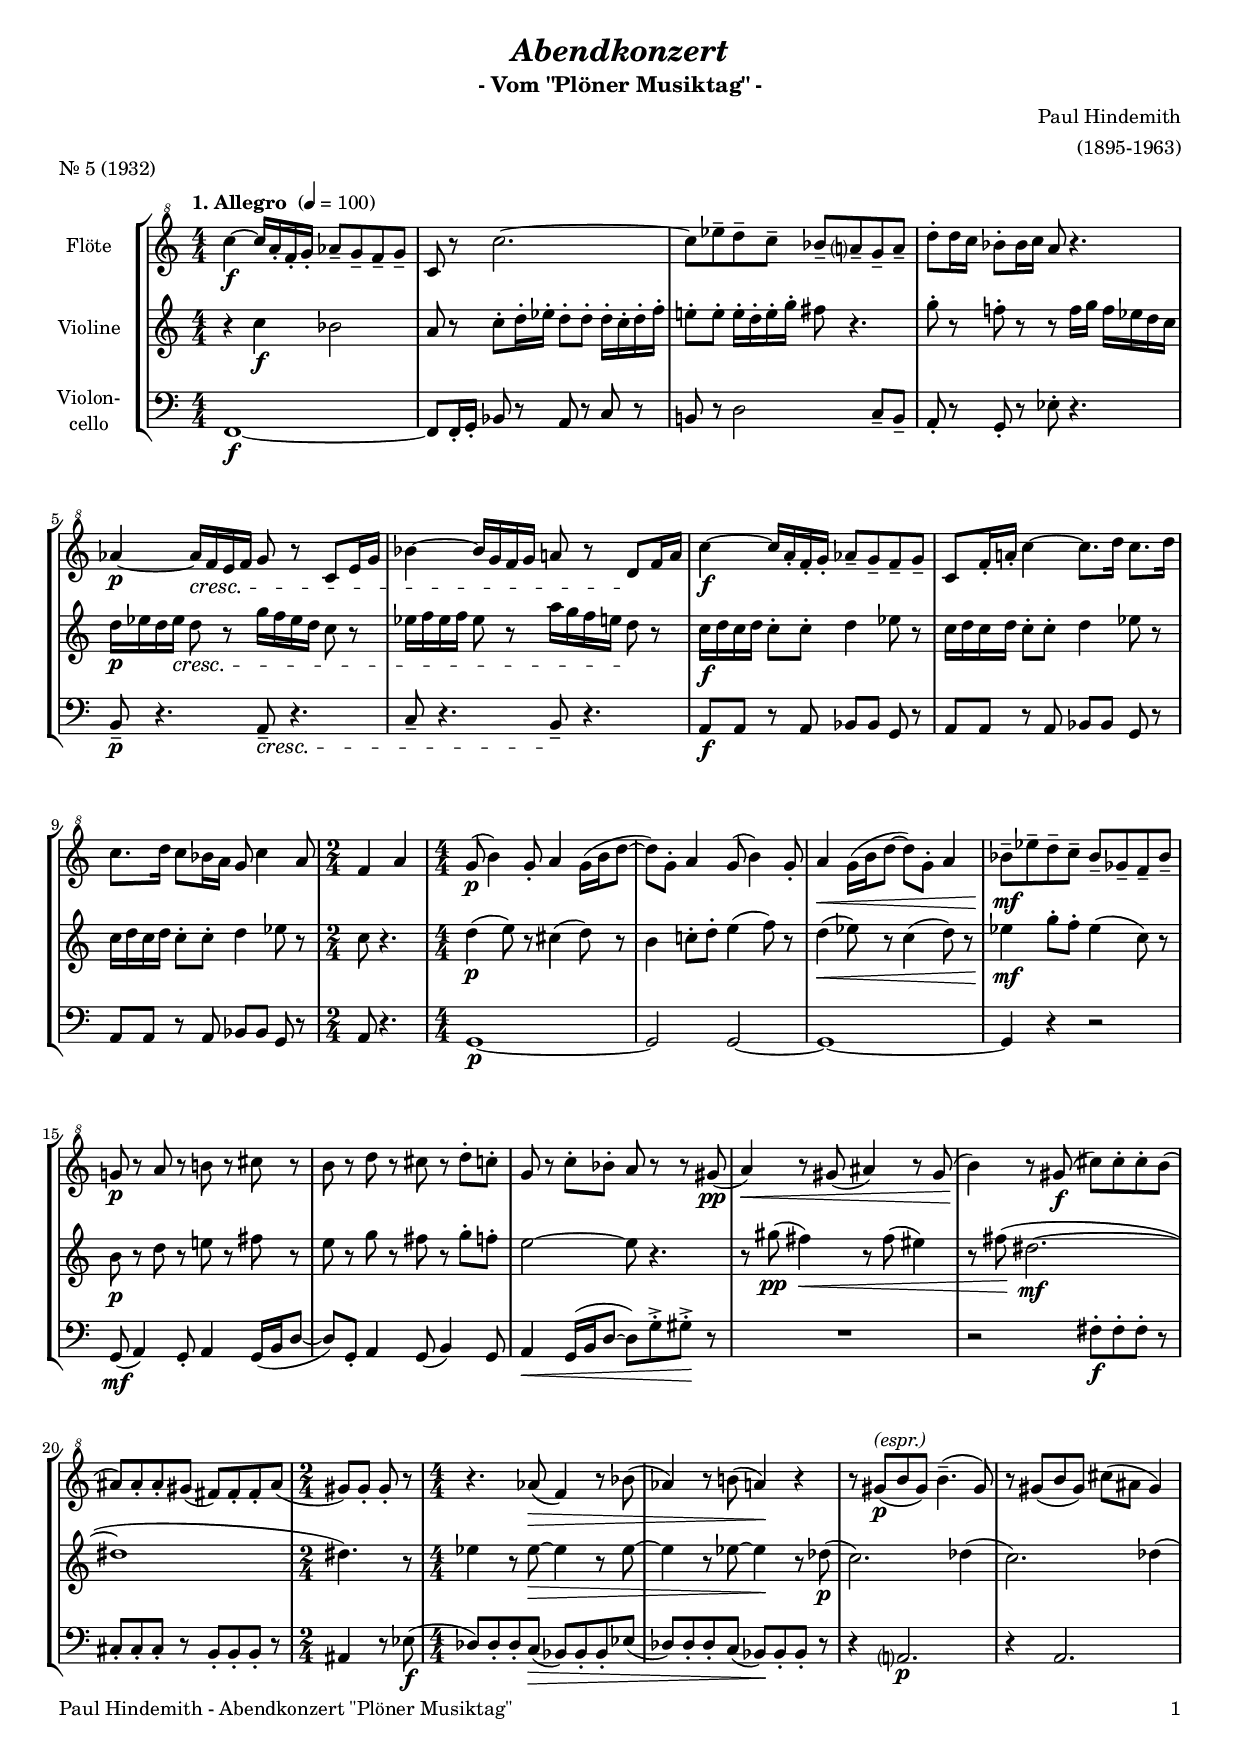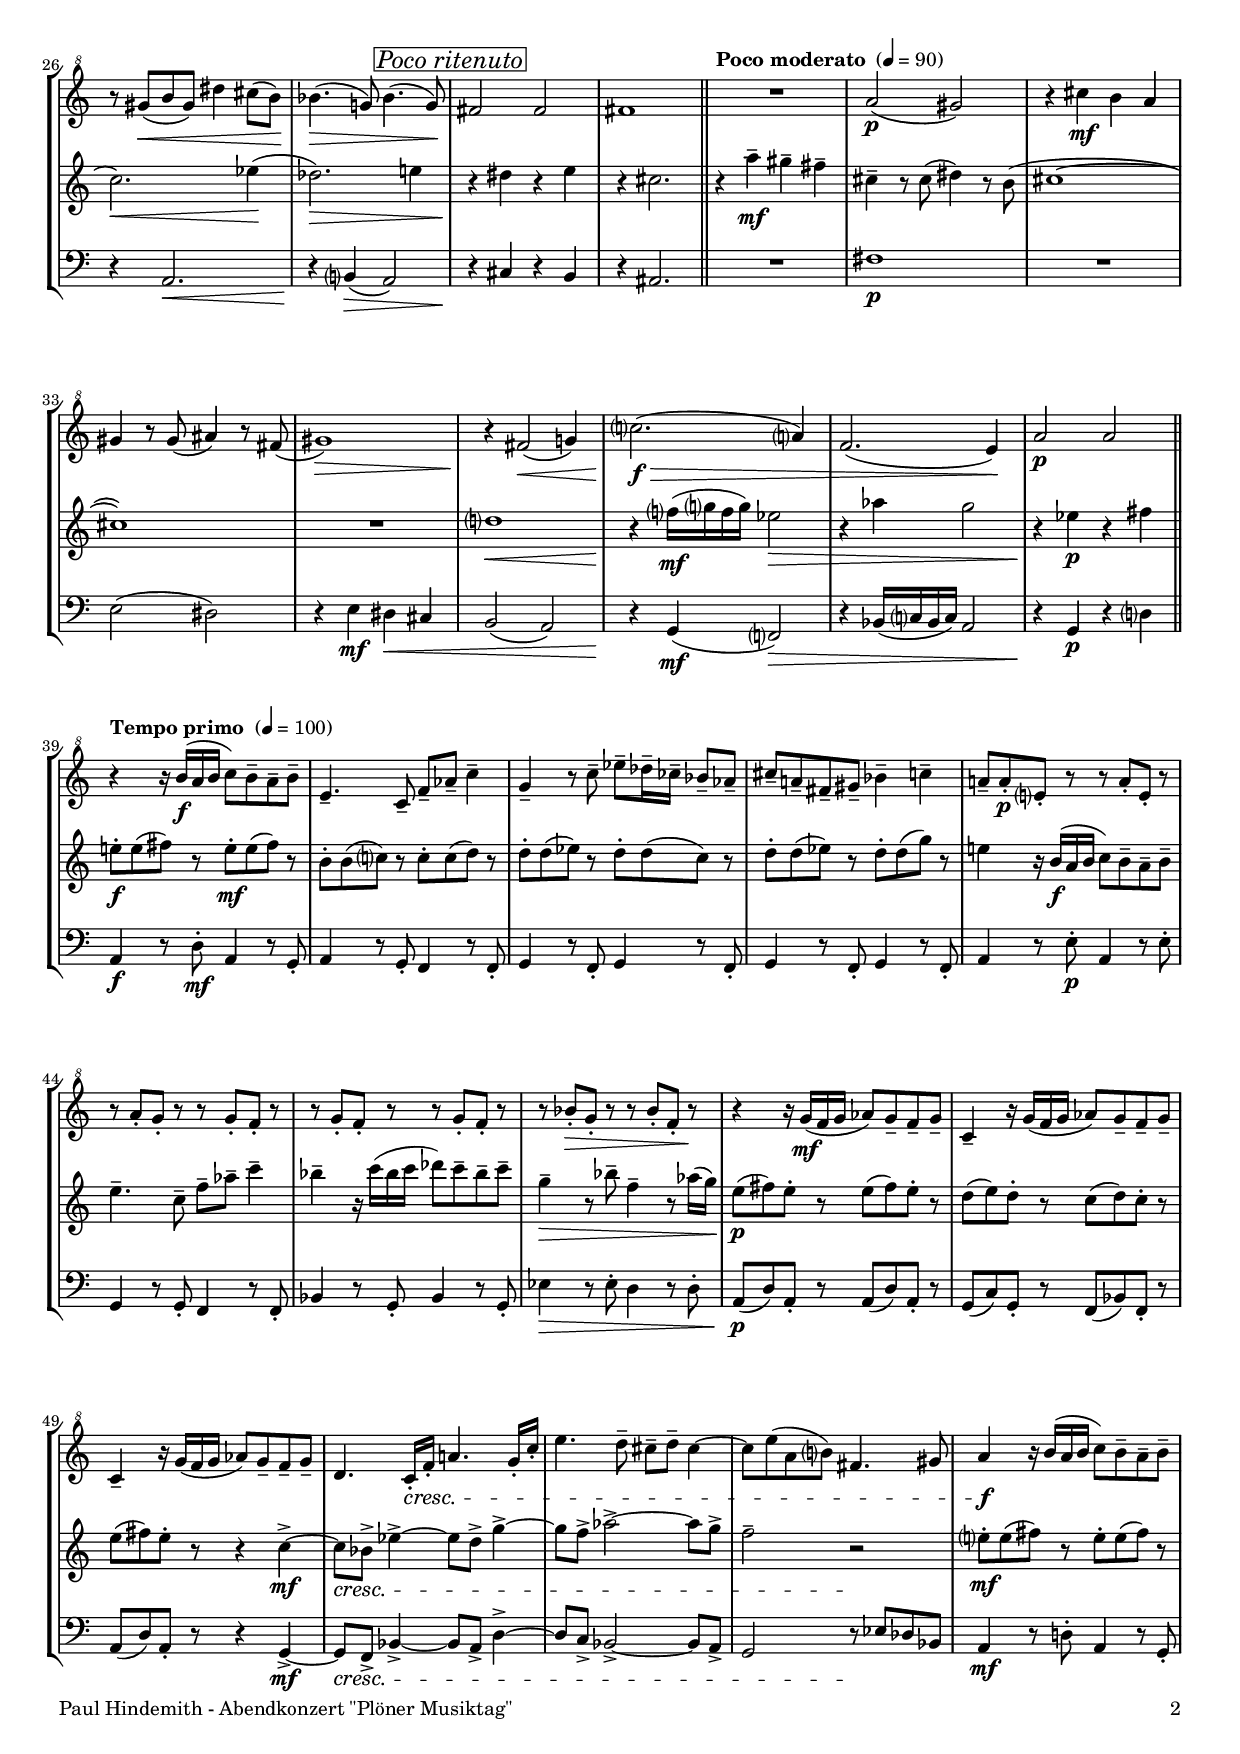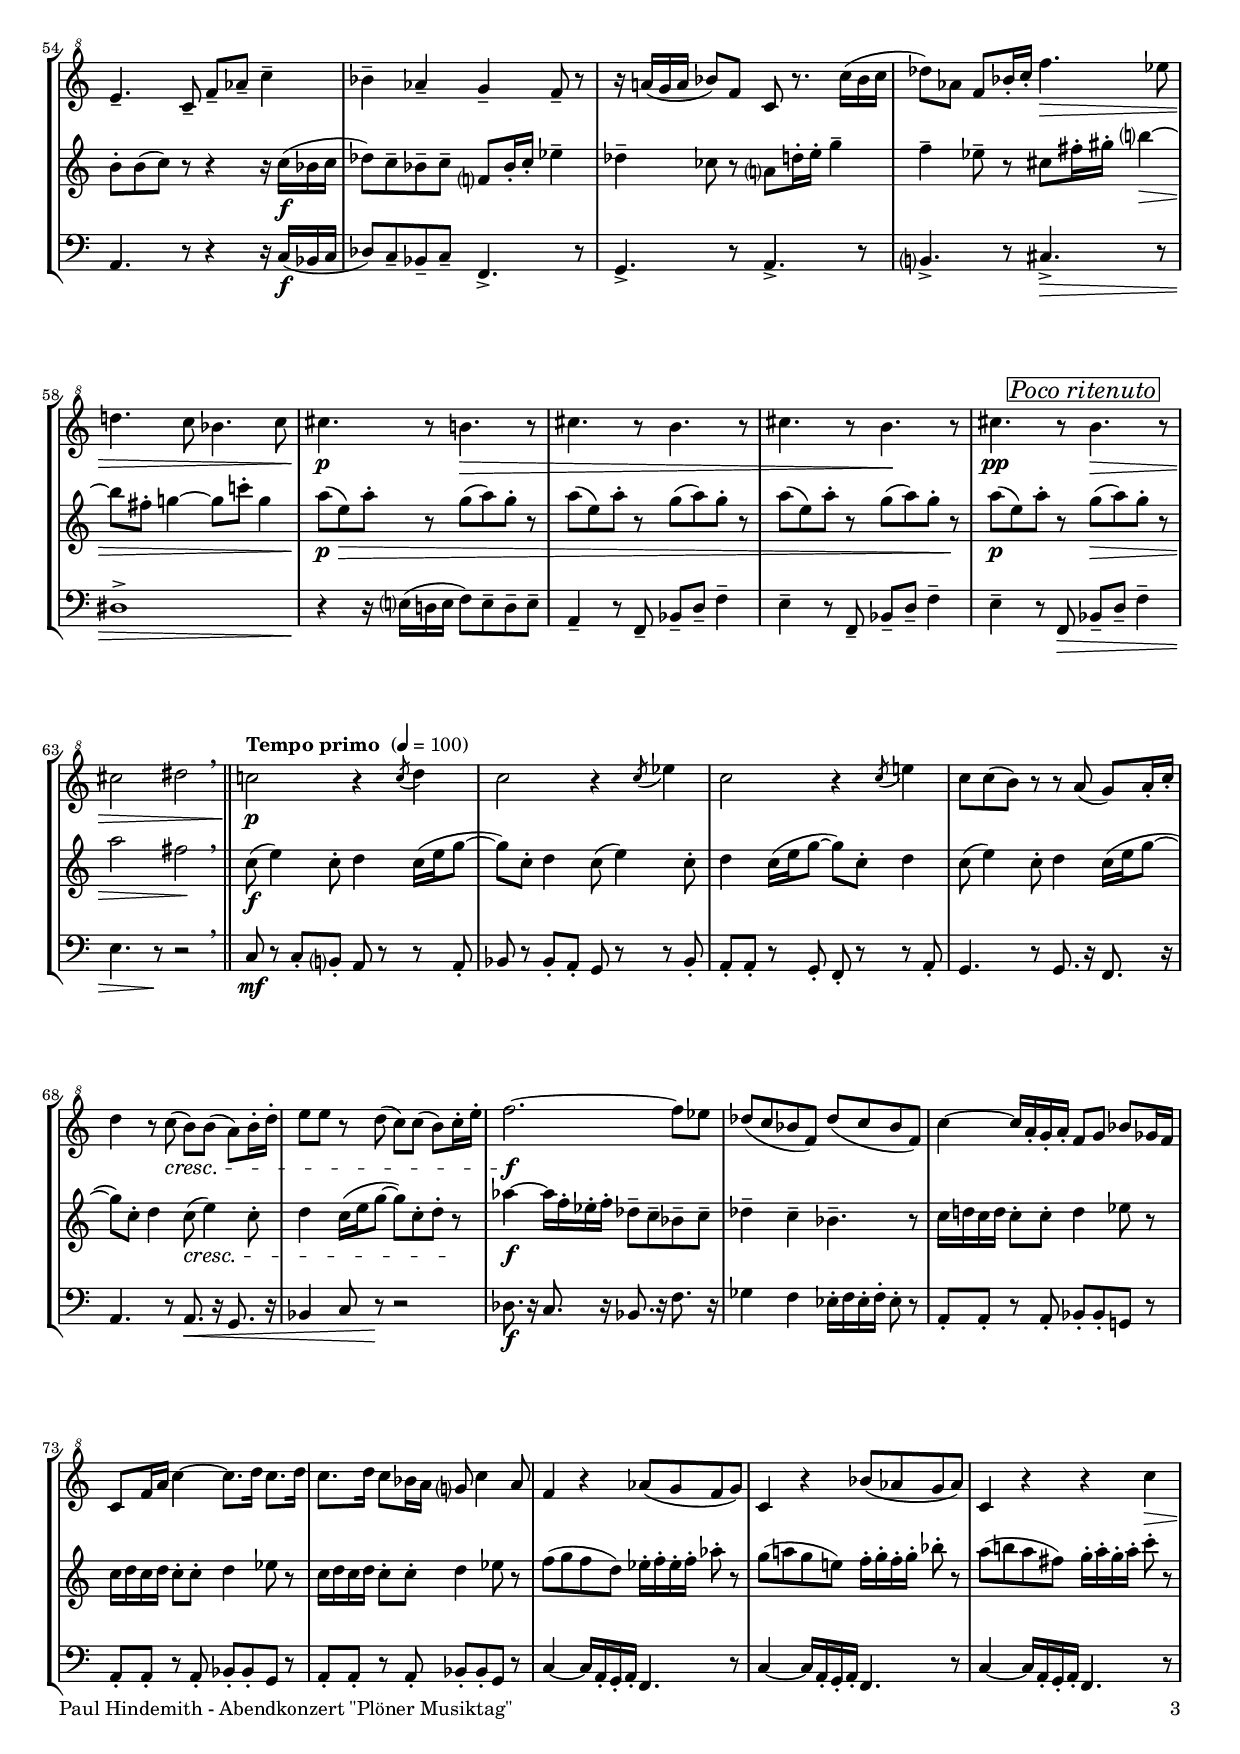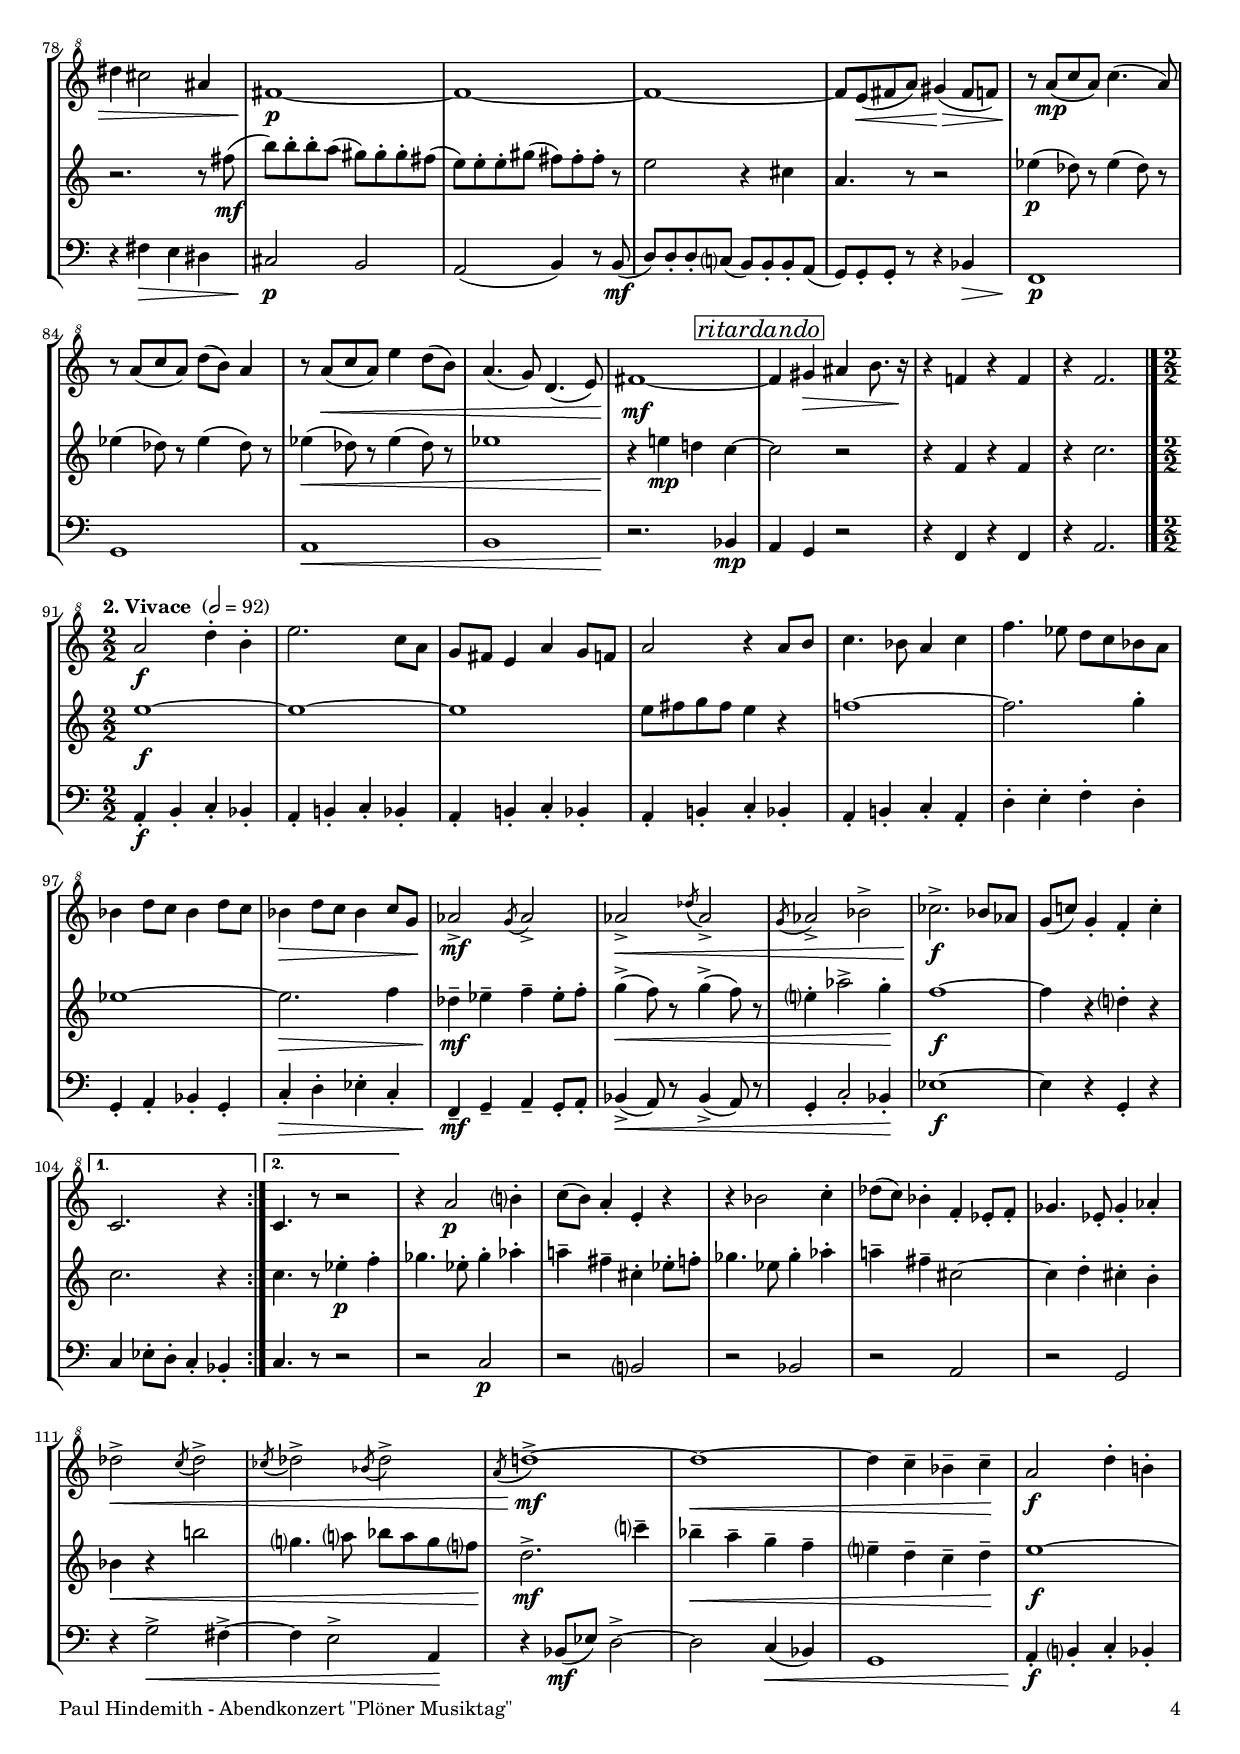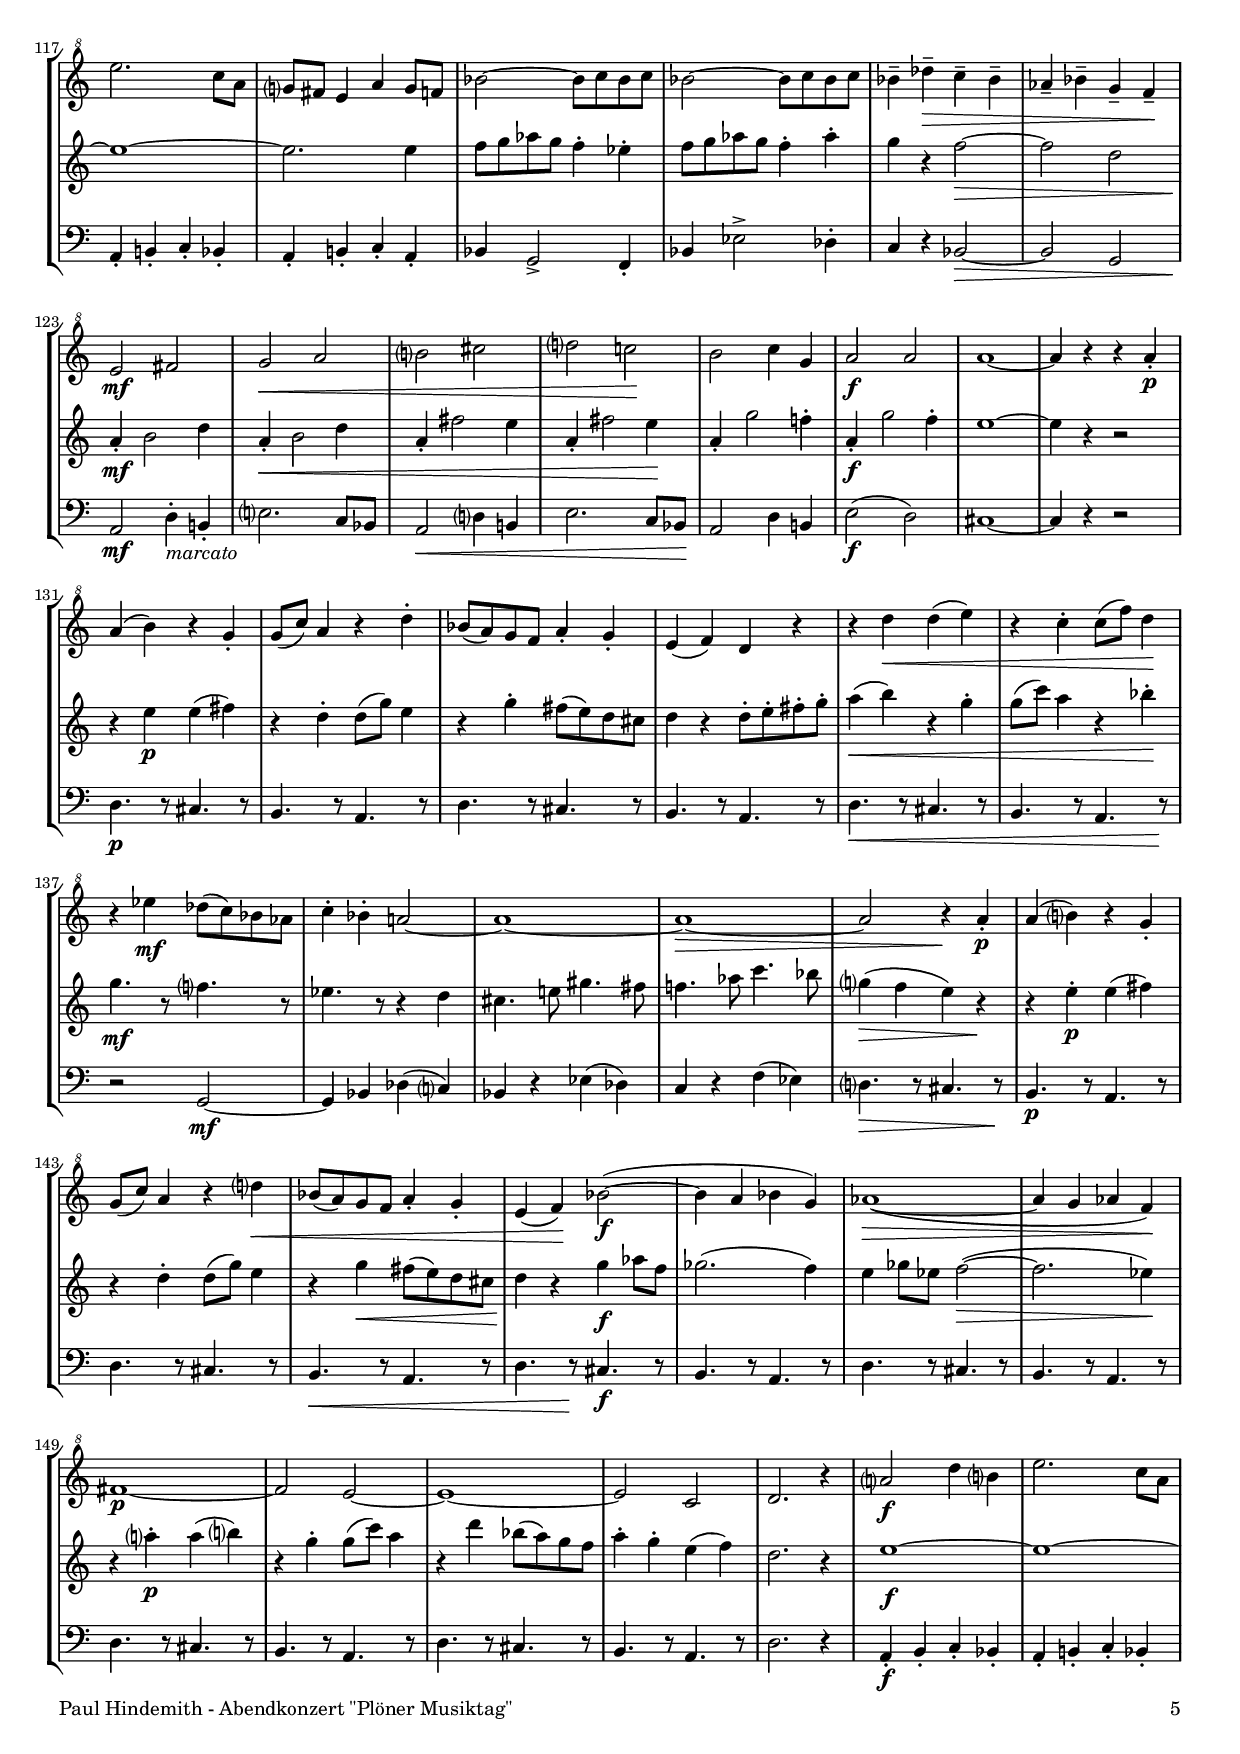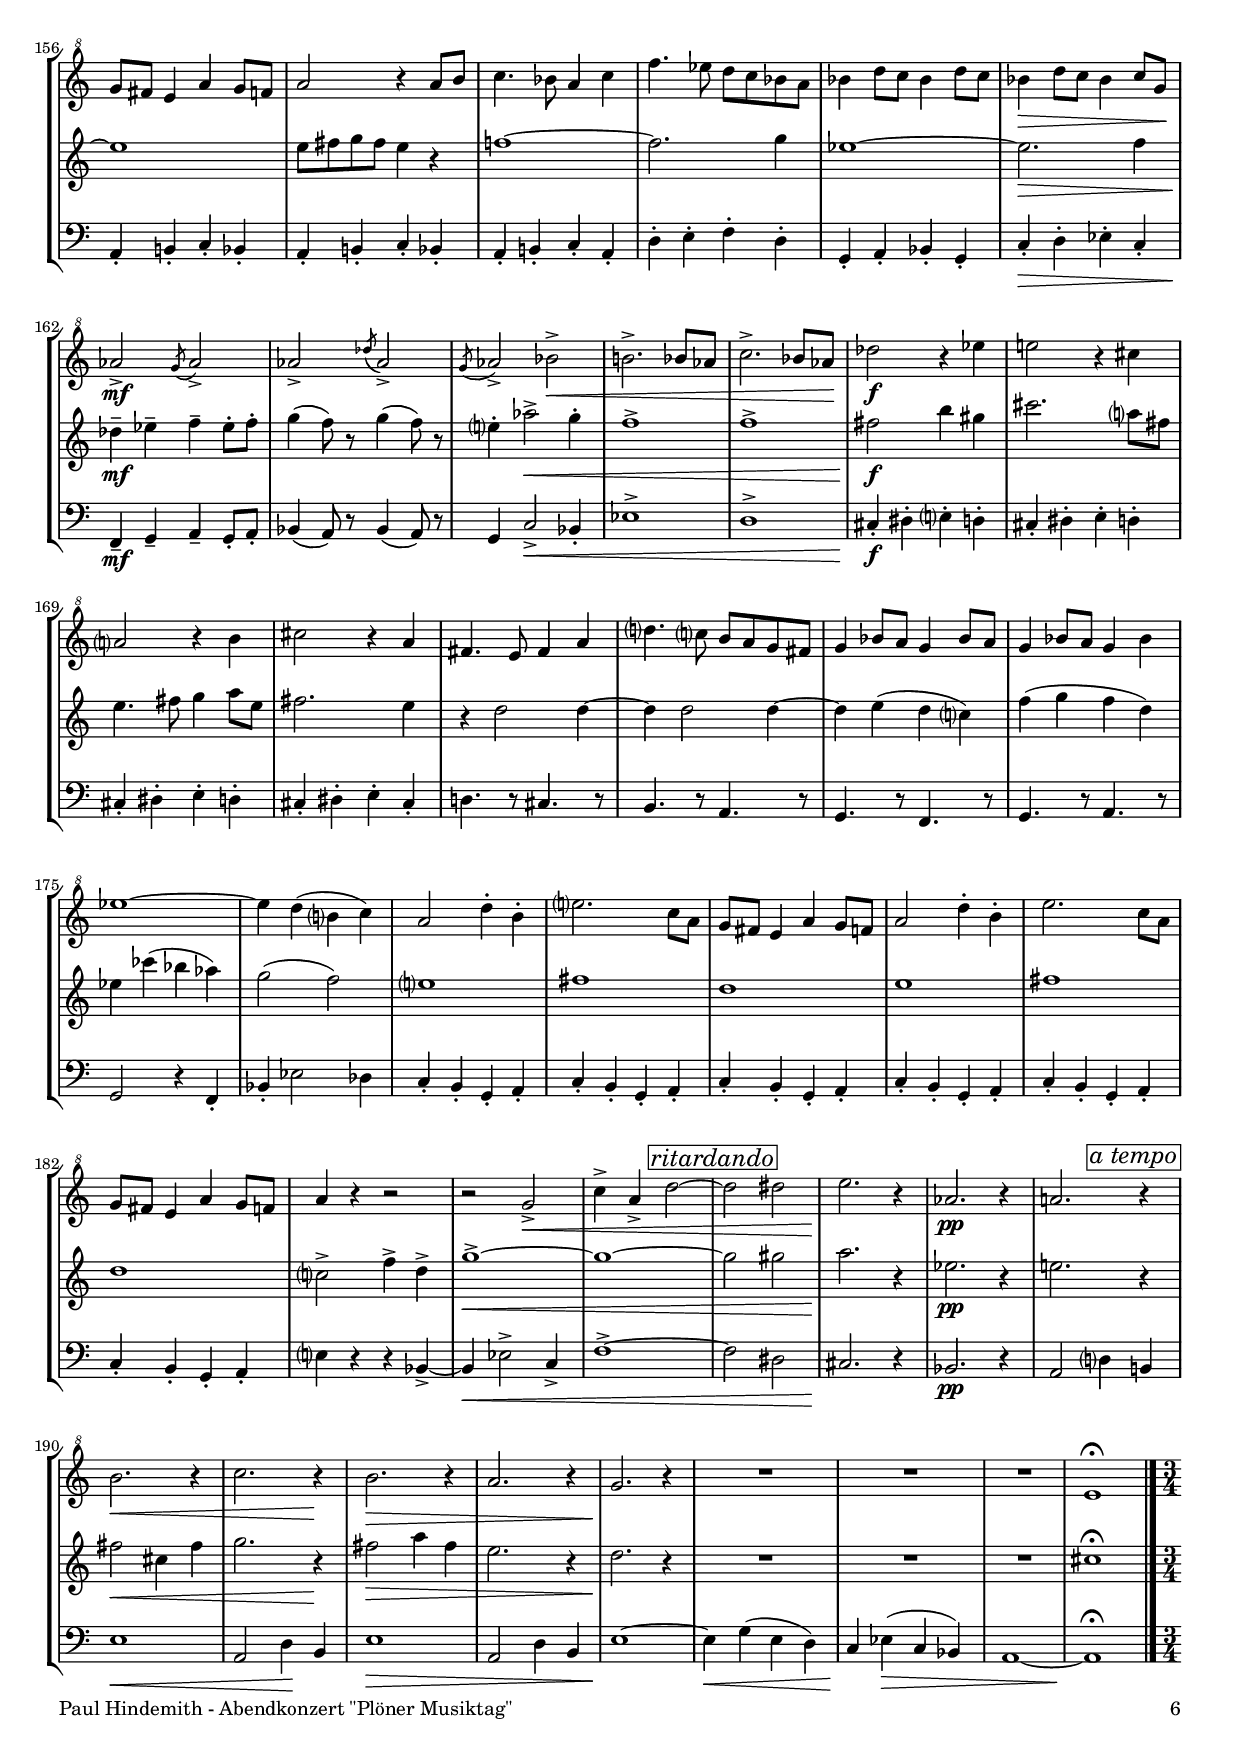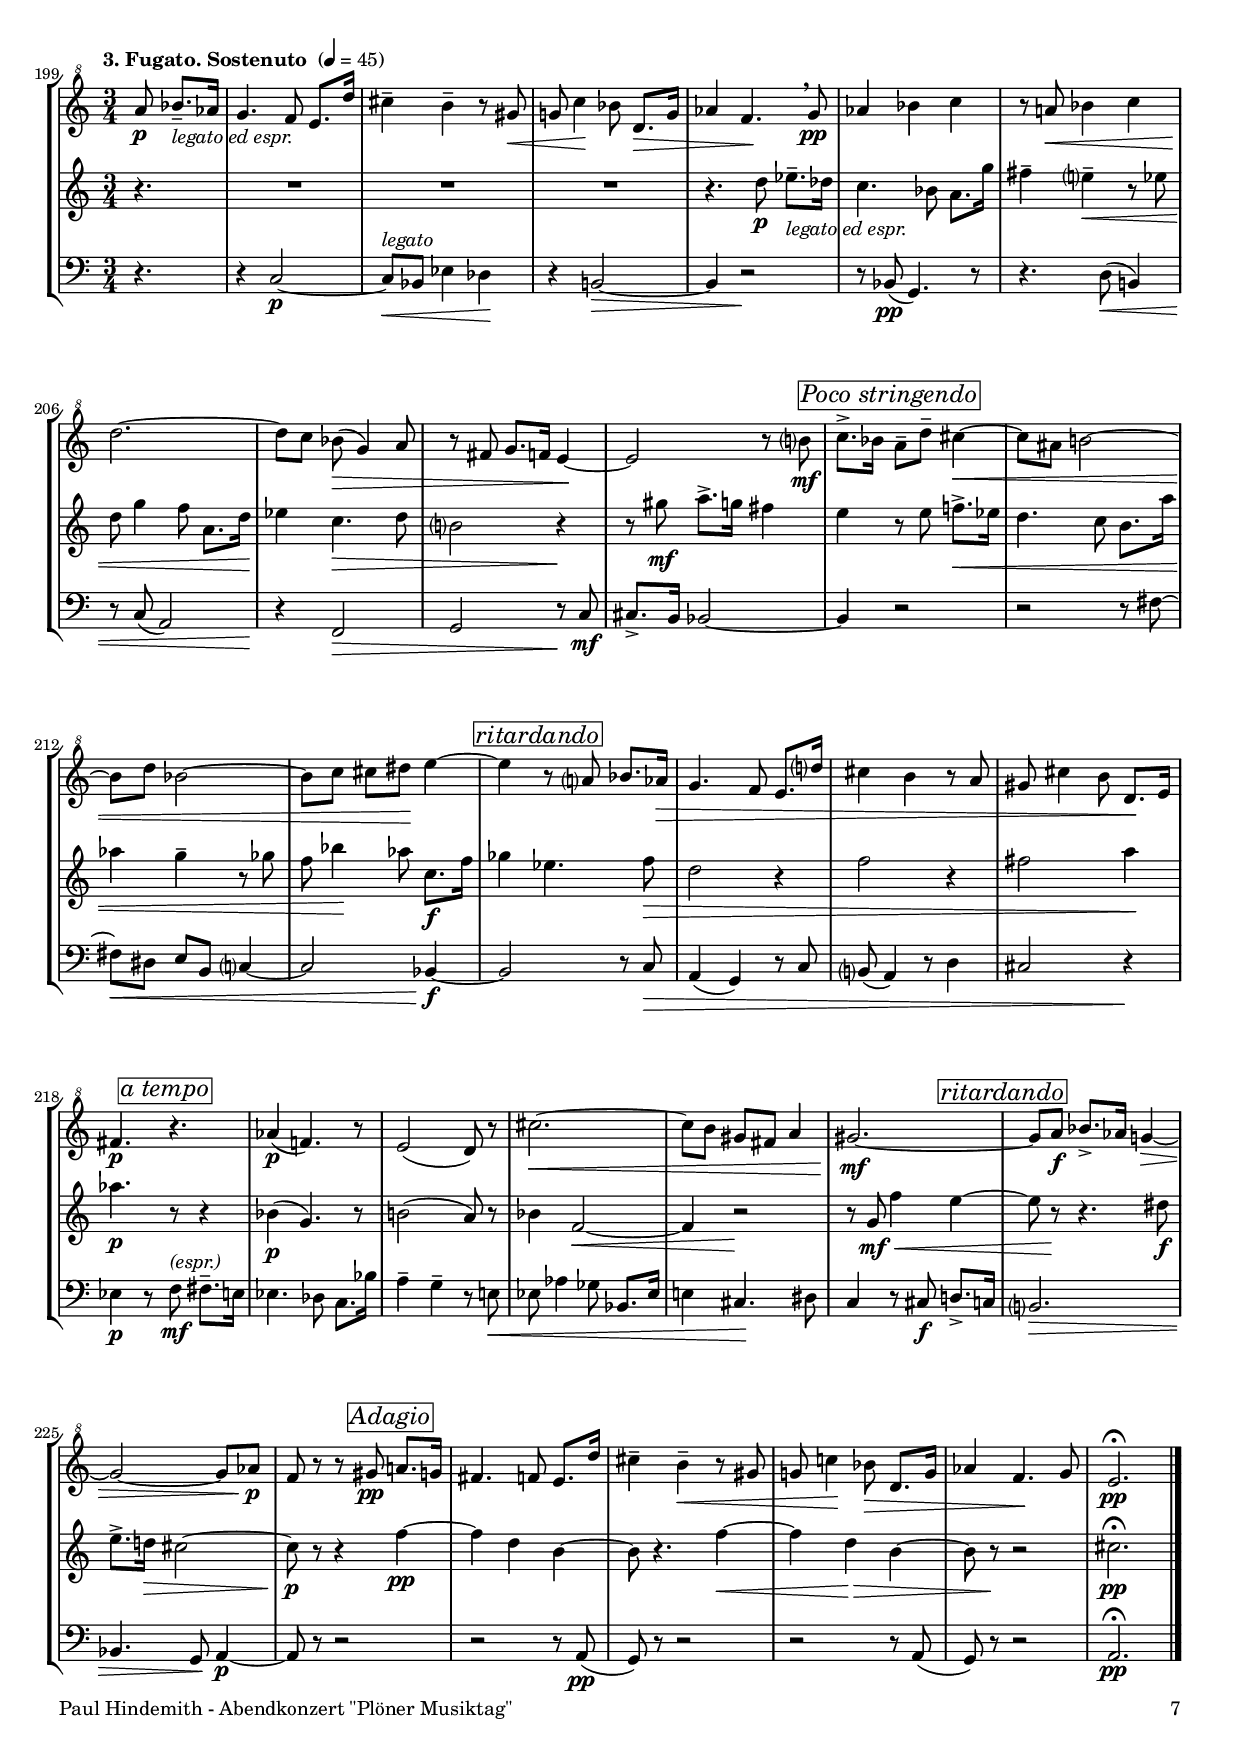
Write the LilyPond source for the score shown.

\version "2.24.4"
\include "deutsch.ly"

#(set-global-staff-size 17)

\header {
  title     = \markup \bold \italic "Abendkonzert"
  subtitle  = "- Vom \"Plöner Musiktag\" -"
  composer  = "Paul Hindemith"
  arranger  = "(1895-1963)"
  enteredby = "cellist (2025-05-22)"
  piece     = "Nr. 5 (1932)"
}

voiceconsts = {
  \key c \major
  \time 4/4
  \clef "treble"
  \numericTimeSignature
  \compressEmptyMeasures
  % Set default beaming for all staves
%  \set Timing.beamExceptions = #'()
%  \set Timing.baseMoment     = #(ly:make-moment 1 4)
%  \set Timing.beatStructure  = #'(1 1 1)
}

mifl = "flute"
mist = "string ensemble 1"
mivl = "violin"
miba = "cello"
mipz = "pizzicato strings"

introa = {           \tempo "1. Allegro "           4=100 }
introb = { \bar "||" \tempo "Poco moderato "        4=90 }
introc = { \bar "||" \tempo "Tempo primo "          4=100 }
introd = { \bar "||" \tempo "Tempo primo "          4=100 }
introe = { \break    \tempo "2. Vivace "            2=92 \time 2/2 }
introf = { \break    \tempo "3. Fugato. Sostenuto " 4=45 \time 3/4
	   \set Timing.beamExceptions = #'()
	   \set Timing.baseMoment     = #(ly:make-moment 1 4)
	   \set Timing.beatStructure  = #'(1 1 1)
	 }

adag = \mark \markup \box \italic "Adagio"
atem = \mark \markup \box \italic "a tempo"
espr = \markup \italic "(espr.)"
lega = \markup \italic "legato"
lesp = \markup \italic "legato ed espr."
marc = \markup \italic "marcato"
pori = \mark \markup \box \italic "Poco ritenuto"
post = \mark \markup \box \italic "Poco stringendo"
rita = \mark \markup \box \italic "ritardando"

va = \relative c''' {
  \voiceconsts
  \clef "treble^8"
  
  \introa
  c4~\f c16 a-. f-. g-. as8-- g-- f-- g--
  c, r c'2.~
  c8 es-- d-- c-- b-- a?-- g-- a--

  d-. d16 c b8-. b16 c a8 r4.
  as4~\p as16\cresc f e f g8 r c, e16 g
  b4~ b16 g f g a!8 r d,\! f16 a

  c4~\f c16 a-. f-. g-. as8-- g-- f-- g--
  c, f16-. a!-. c4~ c8. d16 c8. d16
  c8. d16 c8 b16 a g8 c4 a8 \time 2/4
  f4 a \time 4/4

  g8(\p h4) g8-. a4 g16( h d8~
  d) g,-. a4 g8( h4) g8-.
  a4\< g16( h d8~ d) g,-. a4
  b8--\!\mf es-- d-- c-- b-- ges-- f-- b--
  g!\p r a r h! r cis r

  h r d r cis r d-. c-.
  g r c-. b-. a r r gis(\pp
  a4)\< r8 gis( ais4) r8 gis(
  h4)\! r8 gis(\f cis) cis-. cis-. h(

  ais) ais-. ais-. gis( fis) fis-. fis-. ais( \time 2/4
  gis) gis-. gis-. r \time 4/4
  r4. as8(\> f4) r8 b(
  as4) r8 h!( a4)\! r

  r8 gis(\p^\espr h gis) h4.(-- gis8)
  r gis( h gis) cis( ais gis4)
  r8 gis(\< h gis) dis'4 cis8( h)\!
  b4.(\> g!8) b4.( g8)\! \pori
  fis2 fis
  fis1

  \introb
  R1
  a2(\p gis)
  r4 cis\mf h a
  gis r8 gis( ais4) r8 fis(
  gis1)\>
  r4\! fis2(\< g!4)
  c?2.(\!\f\> a?4)

  f2.( e4)\!
  a2\p a
  \introc
  r4 r16 h(\f a h c8) h-- a-- h--
  e,4.-- c8-- f-- as-- c4--
  g-- r8 c-- es-- des16-- ces-- b8-- as--

  cis-- a!-- fis-- gis-- b4-- c--
  a!8-- a-.\p e?-. r r a-. e-. r
  r a-. g-. r r g-. f-. r
  r g-. f-. r r g-. f-. r
  r b-.\> g-. r r b-. f-. r\!

  r4 r16 g(\mf f g as8) g-- f-- g--
  c,4-- r16 g'( f g as8) g-- f-- g--
  c,4-- r16 g'( f g as8) g-- f-- g--
  d4. c16-.\cresc f-. a!4. g16-. c-.
  e4. d8-- cis-- d-- cis4~

  cis8 e( a, h?) fis4. gis8
  a4\f r16 h( a h c8) h-- a-- h--
  e,4.-- c8-- f-- as-- c4--
  b-- as-- g-- f8-- r
  r16 a!( g a b8) f c r8. c'16( b c

  des8) as f b16-. c-. f4.\> es8
  d!4. c8 b4. c8
  cis4.\!\p r8 h!4.\> r8
  cis4. r8 h4. r8
  cis4. r8 h4.\! r8

  cis4.\pp r8 \pori h4.\> r8
  cis2 dis \breathe
  \introd
  c!2\!\p r4 \acciaccatura c8 d4
  c2 r4 \acciaccatura c8 es4
  c2 r4 \acciaccatura c8 e!4
  
  c8 c( h) r r a( g) a16-. c-.
  d4 r8 c(\cresc h) h( a) h16-. d-.
  e8 e r d( c) c( h) c16-. e-.
  f2.~\f f8 es
  
  des( c b f) des'( c b f)
  c'4~ c16 a-. g-. a-. f8 g b ges16 f
  c8 f16 a c4~ c8. d16 c8. d16
  c8. d16 c8 b16 a g?8 c4 a8

  f4 r as8( g f g)
  c,4 r b'8( as g as)
  c,4 r r c'\>
  dis cis2 ais4

  fis1~\!\p
  fis~
  fis~
  fis8 e(\< fis a) gis4(\!\> fis8 f)
  r\! a(\mp c a) c4.( a8)

  r a( c a) d( h) a4
  r8 a(\< c a) e'4 d8( h)
  a4.( g8) d4.( e8)
  fis1~\!\mf \rita
  fis4 gis\> ais h8. r16\!
  r4 f! r f
  r f2. \bar "|."

  \introe
  \repeat volta 2 {
    a2\f d4-. h-.
    e2. c8 a
    g fis e4 a g8 f
    a2 r4 a8 h
    c4. b8 a4 c
    f4. es8 d c b a
    b4 d8 c b4 d8 c

    b4\> d8 c b4 c8 g\!
    as2->\mf \acciaccatura g8 as2->
    as->\< \acciaccatura des8 as2->
    \acciaccatura g8 as2-> b->
    ces2.->\!\f b8 as
    g( c!) g4-. f-. c'-.
  } \alternative {
    { c,2. r4 }
    { c4. r8 r2 }
  }
  r4 a'2\p h?4-.
  c8( h) a4-. e-. r
  r b'2 c4-.
  des8( c) b4-. f-. es8-. f-.
  ges4. es8-. ges4-. as-.
  des2->\< \acciaccatura c8 des2->

  \acciaccatura ces8 des2-> \acciaccatura b8 des2->
  \acciaccatura a8 d!1~->\!\mf
  d~\<
  d4 c-- b-- c--\!
  a2\f d4-. h!-.
  e2. c8 a
  g? fis e4 a g8 f

  b2~ b8 c b c
  b2~ b8 c b c
  b4-- des--\> c-- b--
  as-- b-- g-- f--\!
  e2\mf fis
  g\< a
  h? cis

  d? c!\!
  h c4 g
  a2\f a
  a1~
  a4 r r a-.\p
  a( h) r g-.
  g8( c) a4 r d-.
  b8( a) g f a4-. g-.

  e( f) d r
  r d'\< d( e)
  r c-. c8( f) d4\!
  r es\mf des8( c) b as
  c4-. b-. a!2~
  a1~
  a~\>

  a2 r4\! a-.\p
  a( h?) r g-.
  g8( c) a4 r d?\<
  b8( a) g f a4-. g-.
  e( f)\! b2(~\f
  b4 a b g)
  as1(~\>

  as4 g as f)\!
  fis1~\p
  fis2 e~
  e1~
  e2 c
  d2. r4
  a'?2\f d4 h?
  e2. c8 a

  g fis e4 a g8 f
  a2 r4 a8 h
  c4. b8 a4 c
  f4. es8 d c b a
  b4 d8 c b4 d8 c
  b4\> d8 c b4 c8 g\!

  as2->\mf \acciaccatura g8 as2->
  as-> \acciaccatura des8 as2->
  \acciaccatura g8 as2-> b->\<
  h!2.-> b8 as
  c2.-> b8 as\!
  des2\f r4 es
  e!2 r4 cis

  a?2 r4 h
  cis2 r4 a
  fis4. e8 fis4 a
  d?4. c?8 h a g fis
  g4 b8 a g4 b8 a
  g4 b8 a g4 b

  es1~
  es4 d( h? c)
  a2 d4-. h-.
  e?2. c8 a
  g fis e4 a g8 f
  a2 d4-. h-.

  e2. c8 a
  g fis e4 a g8 f
  a4 r r2
  r g->\<
  c4-> a-> d2~ \rita
  d dis
  e2.\! r4
  as,2.\pp r4

  a!2. \atem r4
  h2.\< r4
  c2. r4\!
  h2.\> r4
  a2. r4
  g2.\! r4
  R1*3
  e1\fermata \bar "|."

  \introf
  \partial 4. a8\p b8.--_\lesp as16
  g4. f8 e8. d'16
  cis4-- h-- r8 gis\<
  g! c4\! b8 d,8.\> g16
  as4 f4.\! \breathe g8\pp
  as4 b c
  r8 a!\< b4 c

  d2.~\!
  d8 c b(\> g4) a8
  r fis g8. f16 e4~\!
  e2 r8 h'?\mf
  c8.-> b16 \post a8-- d-- cis4~\<
  cis8 ais h!2~

  h8 d b2~
  b8 c cis dis\! e4~
  e \rita r8 a,? b8. as16\>
  g4. f8 e8. d'?16
  cis4 h r8 a
  gis cis4 h8 d,8.\! e16

  fis4.\p \atem r
  as4(\p f!4.) r8
  e2( d8) r
  cis'2.~\<
  cis8 h gis fis a4
  gis2.~\!\mf \rita
  gis8 a\f b8.-> as16 g4~\>

  g2~ g8 as\!\p
  f r r gis\pp \adag a!8. g16
  fis4. f8 e8. d'16
  cis4-- h--\< r8 gis
  g! c!4\! b8\> d,8. g16
  as4 f4.\! g8
  e2.\fermata\pp \bar "|."
}

vb = \relative c'' {
  \voiceconsts

  \introa
  r4 c\f b2
  a8 r c-. d16-. es-. d8-. d-. d16-. c-. d-. f-.
  e!8-. e-. e16-. d-. e-. g-. fis8 r4.

  g8-. r f!-. r r f16 g f es d c
  d\p es d es\cresc d8 r g16 f es d c8 r
  es16 f es f es8 r a16 g f e d8\! r

  c16\f d c d c8-. c-. d4 es8 r
  c16 d c d c8-. c-. d4 es8 r
  c16 d c d c8-. c-. d4 es8 r \time 2/4
  c r4. \time 4/4

  d4(\p e8) r cis4( d8) r
  h4 c!8-. d-. e4( f8) r
  d4(\< es8) r c4( d8) r
  es4\!\mf g8-. f-. es4( c8) r
  h\p r d r e! r fis r

  e r g r fis r g-. f-.
  e2~ e8 r4.
  r8 gis(\pp fis4)\< r8 fis( eis4)
  r8 fis(\! dis2.~\mf

  dis1 \time 2/4
  dis4.) r8 \time 4/4
  es4 r8 es~\> es4 r8 es~
  es4 r8 es~ es4\! r8 des(\p

  c2.) des4(
  c2.) des4(
  c2.)\< es4(\!
  des2.)\> e!4 \pori
  r\! dis r e
  r cis2.

  \introb
  r4 a'--\mf gis-- fis--
  cis-- r8 cis( dis4) r8 h(
  cis1~
  cis)
  R
  d?1\<
  r4\! f?16(\mf g? f g) es2\>

  r4 as g2
  r4\! es\p r fis
  \introc
  e!8-.\f e( fis) r e-.\mf e( fis) r
  h,-. h( c?) r c-. c( d) r
  d-. d( es) r d-. d( c) r

  d-. d( es) r d-. d( g) r
  e!4 r16 h(\f a h c8) h-- a-- h--
  e4.-- c8-- f-- as-- c4--
  b-- r16 c( b c des8) c-- b-- c--
  g4--\> r8 b-- f4-- r8 as16( g)\!

  e8(\p fis) e-. r e( fis) e-. r
  d( e) d-. r c( d) c-. r
  e( fis) e-. r r4 c~->\mf
  c8\cresc b-> es4~-> es8 d-> g4~->
  g8 f-> as2~-> as8 g->

  f2-- r\!
  e?8-.\mf e( fis) r e-. e( fis) r
  h,-. h( c) r r4 r16 c(\f b c
  des8) c-- b-- c-- f,? b16-. c-. es4--
  des-- ces8 r a? d16-. e-. g4--

  f-- es8-- r cis fis16-. gis-. h?4~\>
  h8 fis-. g!4~ g8 c!-. g4
  a8(\!\p e)\> a-. r g( a) g-. r
  a( e) a-. r g( a) g-. r
  a( e) a-. r g( a) g-. r\!

  a(\p e) a-. r \pori g(\> a) g-. r
  a2 fis\! \breathe
  \introd
  c8(\f e4) c8-. d4 c16( e g8~
  g) c,-. d4 c8( e4) c8-.
  d4 c16( e g8~ g) c,-. d4

  c8( e4) c8-. d4 c16( e g8~
  g) c,-. d4 c8(\cresc e4) c8-.
  d4 c16( e g8~ g) c,-. d-. r\!
  as'4~\f as16 f-. es-. f-. des8-- c-- b-- c--

  des4-- c-- b4.-- r8
  c16 d! c d c8-. c-. d4 es8 r
  c16 d c d c8-. c-. d4 es8 r
  c16 d c d c8-. c-. d4 es8 r

  f( g f d) es16-. f-. es-. f-. as8-. r
  g( a! g e!) f16-. g-. f-. g-. b8-. r
  a( h! a fis) g16-. a-. g-. a-. c8-. r
  r2. r8 fis,(\mf

  h) h-. h-. a( gis) gis-. gis-. fis(
  e) e-. e-. gis( fis) fis-. fis-. r
  e2 r4 cis
  a4. r8 r2
  es'4(\p des8) r es4( des8) r

  es4( des8) r es4( des8) r
  es4(\< des8) r es4( des8) r
  es1
  r4\! e!\mp d! c~ \rita
  c2 r
  r4 f, r f
  r c'2. \bar "|."

  \introe
  \repeat volta 2 {
    e1~\f
    e~
    e
    e8 fis g fis e4 r
    f!1~
    f2. g4-.
    es1~

    es2.\> f4
    des--\!\mf es-- f-- es8-. f-.
    g4(->\< f8) r g4(-> f8) r
    e?4-. as2-> g4-.\!
    f1~\f
    f4 r d?-. r
  }
  \alternative {
    { c2. r4 }
    { c4. r8 es4-.\p f-. }
  }
  ges4. es8-. ges4-. as-.
  a!-- fis-- cis-. es8-. f-.
  ges4. es8 ges4-. as-.
  a!-- fis-- cis2~
  cis4 d-. cis-. h-.
  b\< r h'!2

  g?4. a?8 b a g f?\!
  d2.->\mf c'?4--
  b--\< a-- g-- f--
  e?-- d-- c-- d--\!
  e1~\f
  e~
  e2. e4

  f8 g as g f4-. es-.
  f8 g as g f4-. as-.
  g r f2~\>
  f d
  a4-.\!\mf h2 d4
  a-.\< h2 d4
  a-. fis'2 e4

  a,-. fis'2 e4\!
  a,-. g'2 f!4-.
  a,-.\f g'2 f4-.
  e1~
  e4 r r2
  r4 e\p e( fis)
  r d-. d8( g) e4
  r g-. fis8( e) d cis

  d4 r d8-. e-. fis-. g-.
  a4(\< h) r g-.
  g8( c) a4 r b-.\!
  g4.\mf r8 f?4. r8
  es4. r8 r4 d
  cis4. e!8 gis4. fis8
  f!4. as8 c4. b8

  g?4(\> f e) r\!
  r e-.\p e( fis)
  r d-. d8( g) e4
  r g\< fis8( e) d cis
  d4\! r g\f as8 f
  ges2.( f4)
  e ges8 es f2(~\>

  f2. es4)\!
  r a?-.\p a( h?)
  r g-. g8( c) a4
  r d b8( a) g f
  a4-. g-. e( f)
  d2. r4
  e1~\f
  e~

  e
  e8 fis g fis e4 r
  f!1~
  f2. g4
  es1~
  es2.\> f4

  des--\!\mf es-- f-- es8-. f-.
  g4( f8) r g4( f8) r
  e?4-. as2->\< g4-.
  f1->
  f->
  fis2\!\f h4 gis
  cis2. a?8 fis

  e4. fis8 g4 a8 e
  fis2. e4
  r d2 d4~
  d d2 d4~
  d e( d c?)
  f( g f d)

  es ces'( b as)
  g2( f)
  e?1
  fis
  d
  e

  fis
  d
  c?2-> f4-> d->
  g1~->\<
  g~ \rita
  g2 gis
  a2.\! r4
  es2.\pp r4

  e!2. \atem r4
  fis2\< cis4 fis
  g2. r4\!
  fis2\> a4 fis
  e2. r4
  d2.\! r4
  R1*3
  cis1\fermata \bar "|."

  \introf
  \partial 4. r4.
  R2.*3
  r4. d8\p es8.--_\lesp des16
  c4. b8 a8. g'16
  fis4-- e?--\< r8 es

  d g4 f8 a,8. d16
  es4\! c4.\> d8
  h?2 r4\!
  r8 gis'\mf a8.-> g16 fis4
  e \post r8 e f!8.->\< es16
  d4. c8 h8. a'16

  as4 g-- r8 ges
  f b4\! as8 c,8.\f f16
  ges4 \rita es4. f8\>
  d2 r4
  f2 r4
  fis2 a4\!

  as4.\p \atem r8 r4
  b,(\p g4.) r8
  h!2( a8) r
  b4 f2~\<
  f4 r2\!
  r8 g\mf\< f'4 e~ \rita
  e8 r\! r4. dis8\f

  e8.-> d!16\> cis2~
  cis8\!\p r r4 \adag f~\pp
  f d h~
  h8 r4. f'4~\<
  f d\!\> h~
  h8 r\! r2
  cis2.\fermata\pp \bar "|."
}

vc = \relative c {
  \voiceconsts
  \clef "bass"
  
  f1~\f
  f8 f16-. g-. b8 r a r c r
  h! r d2 c8-- h--

  a-. r g-. r es'-. r4.
  h8--\p r4. a8--\cresc r4.
  c8-- r4. h8--\! r4.

  a8\f a r a b[ b] g r
  a a r a b[ b] g r
  a a r a b[ b] g r \time 2/4
  a r4. \time 4/4

  g1~\p
  g2 g~
  g1~
  g4 r r2
  g8(\mf a4) g8-. a4 g16( h d8~

  d) g,-. a4 g8( h4) g8
  a4\< g16( h d8~ d) g-.-> gis-.->\! r
  R1
  r2 fis8-.\f fis-. fis-. r

  cis-. cis-. cis-. r h-. h-. h-. r \time 2/4
  ais4 r8 es'(\f \time 4/4
  des) des-. des-. c(\> b) b-. b-. es(
  des) des-. des-. c( b)\! b-. b-. r

  r4 a?2.\p
  r4 a2.
  r4 a2.\<
  r4\! h?(\> a2) \pori
  r4\! cis r h
  r ais2.

  \introb
  R1
  fis'\p
  R
  e2( dis)
  r4 e\mf dis\< cis
  h2( a)
  r4\! g(\mf f?2)\>

  r4 b16( c? b c) a2
  r4\! g\p r d'?

  \introc
  a\f r8 d-.\mf a4 r8 g-.
  a4 r8 g-. f4 r8 f-.
  g4 r8 f-. g4 r8 f-.

  g4 r8 f-. g4 r8 f-.
  a4 r8 e'-.\p a,4 r8 e'-.
  g,4 r8 g-. f4 r8 f-.
  b4 r8 g-. b4 r8 g-.
  es'4\> r8 es-. d4 r8 d-.

  a(\!\p d) a-. r a( d) a-. r
  g( c) g-. r f( b) f-. r
  a( d) a-. r r4 g~->\mf
  g8\cresc f-> b4~-> b8 a-> d4~->
  d8 c-> b2~-> b8 a->

  g2 r8\! es' des b
  a4\mf r8 d!-. a4 r8 g-.
  a4. r8 r4 r16 c(\f b c
  des8) c-- b-- c-- f,4.-> r8
  g4.-> r8 a4.-> r8

  h?4.-> r8 cis4.->\> r8
  dis1->
  r4\! r16 e?( d! e f8) e-- d-- e--
  a,4-- r8 f-- b-- d-- f4--
  e-- r8 f,-- b-- d-- f4--\!

  e-- r8 f,\> \pori b-- d-- f4--
  e4. r8\! r2 \breathe
  \introd
  c8\mf r c-. h?-. a r r a-.
  b r b-. a-. g r r b-.
  a-. a-. r g-. f-. r r a-.

  g4. r8 g8. r16 f8. r16
  a4. r8 a8.\< r16 g8. r16
  b4 c8 r\! r2
  des8.\f r16 c8. r16 b8. r16 f'8. r16

  ges4 f es16-. f es-. f-. es8-. r
  a,-. a-. r a-. b-. b-. g! r
  a-. a-. r a-. b-. b-. g r
  a-. a-. r a-. b-. b-. g r

  c4~ c16 a-. g-. a-. f4. r8
  c'4~ c16 a-. g-. a-. f4. r8
  c'4~ c16 a-. g-. a-. f4. r8
  r4 fis'\> e dis

  cis2\!\p h
  a( h4) r8 h(\mf
  d) d-. d-. c?( h) h-. h-. a(
  g) g-. g-. r8 r4 b\>
  f1\!\p

  g
  a\<
  h
  r2.\! b4\mp \rita
  a g r2
  r4 f r f
  r a2. \bar "|."

  \introe
  \repeat volta 2 {
    a4-.\f h-. c-. b-.
    a-. h!-. c-. b-.
    a-. h!-. c-. b-.
    a-. h!-. c-. b-.
    a-. h!-. c-. a-.
    d-. e-. f-. d-.
    g,-. a-. b-. g-.

    c-.\> d-. es-. c-.
    f,--\!\mf g-- a-- g8-. a-.
    b4(->\< a8) r b4(-> a8) r
    g4-. c2-. b4-.\!
    es1~\f
    es4 r g,-. r
  }
  \alternative {
    { c es8-. d-. c4-. b-. }
    { c4. r8 r2 }
  }
  r c\p
  r h?
  r b
  r a
  r g
  r4 g'2->\< fis4~->

  fis e2-> a,4\!
  r b8(\mf es) d2~->
  d c4(\< b)
  g1
  a4-.\!\f h?-. c-. b-.
  a-. h!-. c-. b-.
  a-. h!-. c-. a-.

  b g2-> f4-.
  b es2-> des4-.
  c r b2~\>
  b g
  a\mf d4-._\marc h!-.
  e?2. c8 b
  a2\< d?4 h!

  e2. c8 b\!
  a2 d4 h!
  e2(\f d)
  cis1~
  cis4 r r2
  d4.\p r8 cis4. r8
  h4. r8 a4. r8
  d4. r8 cis4. r8

  h4. r8 a4. r8
  d4.\< r8 cis4. r8
  h4. r8 a4. r8\!
  r2 g~\mf
  g4 b des( c?)
  b r es( des)
  c r f( es)

  d?4.\> r8 cis4. r8\!
  h4.\p r8 a4. r8
  d4. r8 cis4. r8
  h4.\< r8 a4. r8
  d4. r8\! cis4.\f r8
  h4. r8 a4. r8
  d4. r8 cis4. r8

  h4. r8 a4. r8
  d4. r8 cis4. r8
  h4. r8 a4. r8
  d4. r8 cis4. r8
  h4. r8 a4. r8
  d2. r4
  a-.\f h-. c-. b-.
  a-. h!-. c-. b-.
  
  a-. h!-. c-. b-.
  a-. h!-. c-. b-.
  a-. h!-. c-. a-.
  d-. e-. f-. d-.
  g,-. a-. b-. g-.
  c-.\> d-. es-. c-.

  f,--\!\mf g-- a-- g8-. a-.
  b4( a8) r b4( a8) r
  g4 c2->\< b4-.
  es1->
  d->
  cis4-.\!\f dis-. e?-. d!-.
  cis-. dis-. e-. d-.
  
  cis-. dis-. e-. d-.
  cis-. dis-. e-. cis-.
  d!4. r8 cis4. r8
  h4. r8 a4. r8
  g4. r8 f4. r8
  g4. r8 a4. r8

  g2 r4 f-.
  b-. es2 des4
  c-. h-. g-. a-.
  c-. h-. g-. a-.
  c-. h-. g-. a-.
  c-. h-. g-. a-.

  c-. h-. g-. a-.
  c-. h-. g-. a-.
  e'? r r b~->
  b\< es2-> c4->
  f1~-> \rita
  f2 dis
  cis2.\! r4
  b2.\pp r4

  a2 d?4 \atem h!
  e1\<
  a,2 d4\! h
  e1\>
  a,2 d4 h
  e1~\!
  e4\< g( e d)
  c\! es(\> c b)
  a1~
  a\fermata\! \bar "|."

  \introf
  \partial 4. r4.
  r4 c2~\p
  c8^\lega\< b es4 des\!
  r h!2~\>
  h4 r2\!
  r8 b(\pp g4.) r8
  r4. d'8(\< h!4)

  r8 c( a2)
  r4\! f2\>
  g r8\! c\mf
  cis8.-> h16 b2~
  b4 \post r2
  r r8 fis'~

  fis\< dis e h c?4~
  c2
  b4~\!\f
  b2 r8 c\>
  a4( g) r8 c
  h?( a4) r8 d4
  cis2 r4\!

  es\p r8 \atem f^\espr\mf fis8.-- e16
  es4. des8 c8. b'16
  a4-- g-- r8 e!\<
  es as4 ges8 b,8. es16
  e!4 cis4.\! dis8
  c4 r8 cis\f d!8.-> c16 \rita
  h?2.\>

  b4. g8\! a4~\p
  a8 r r2
  r r8 a(\pp
  g) r r2
  r r8 a(
  g) r r2
  a2.\fermata\pp \bar "|."
}


music = \new StaffGroup <<
      \new Staff {
	\set Staff.midiInstrument = \mifl
	\set Staff.instrumentName = \markup \center-column { "Flöte" }
	\transpose c c { \va }
      }

      \new Staff {
	\set Staff.midiInstrument = \mivl
	\set Staff.instrumentName = \markup \center-column { "Violine" }
	\transpose c c { \vb }
      }

      \new Staff {
	\set Staff.midiInstrument = \miba
	\set Staff.instrumentName = \markup \center-column { "Violon-" "cello" }
	\transpose c c, { \vc }
      }
>>

\book {
   \paper {
    print-page-number = ##t
    print-first-page-number = ##t
    ragged-last-bottom = ##f
    oddHeaderMarkup = \markup \null
    evenHeaderMarkup = \markup \null
    oddFooterMarkup = \markup {
      \fill-line {
        \if \should-print-page-number
        "Paul Hindemith - Abendkonzert \"Plöner Musiktag\"" \fromproperty #'page:page-number-string
      }
    }
    evenFooterMarkup = \oddFooterMarkup
  } \score {
    \music
    \layout {}
  }

  \score {
    \unfoldRepeats \music

    \midi {
      \context {
        \Score
      }
    }
  }
}